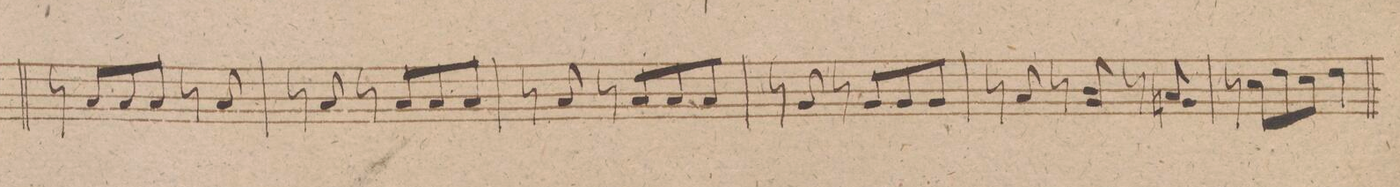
**kern	**dynam
*I"Violino 1mo	*
*clefG2	*
*k[f#c#g#]	*
*M3/4	*
8r	.
8a/L	.
8a/	.
8a/J	.
8r	.
8a/	.
=5	=5
8r	.
8a/	.
8r	.
8a/L	.
8a/	.
8a/J	.
=6	=6
8r	.
8a/	.
8r	.
8a/L	.
8a/	.
8a/J	.
=7	=7
8r	.
8g#/	.
8r	.
8g#/L	.
8g#/	.
8g#/J	.
=8	=8
8r	.
8a/	.
8r	.
8b/ 8g#/	.
8r	.
8a/ 8gn/	.
=9	=9
8r	.
*8\right	*
8cc#\L	.
8dd\	.
8cc#\J	.
*4\right	*
4dd\	.
=10	=10
*-	*-
